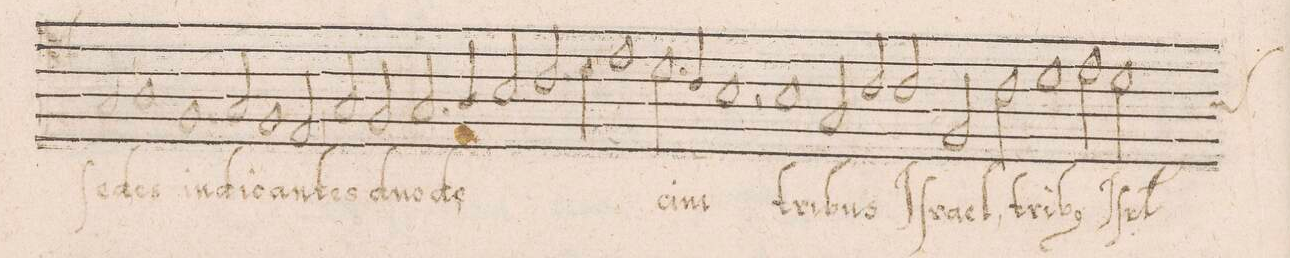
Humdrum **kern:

**kern	**text
*I"ALTVS	*
*clefC5	*
*k[b-]	*
*met(C|)	*
*M2/1	*
2E/	ſe-
=10-	=10-
1F	-des
1.D	iu-
=11-	=11-
2E/	-di-
1D	-can-
=12-	=12-
2C/	.
2E/	-tes
2D/	du-
2.E/	-o-
=13-	=13-
4F/	-de-
2G/	.
2.A/	.
4B-\	.
=14-	=14-
1c	.
2.B-\	-cim
4A/	.
=15-	=15-
1G	.
2r	.
1G/	tri-
=16-	=16-
2E/	-bus
2A/	Iſ-
2A/	-ra-
=17-	=17-
2D/	-el,
2A\	tri-
1B-	-b(us)
=18-	=18-
2c\	Iſ-
*custos:G	*
2B-\	-ra-
*-	*-
